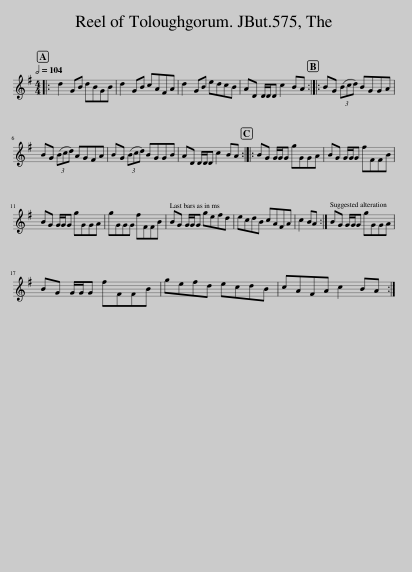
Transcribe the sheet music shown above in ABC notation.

X:1
L:1/8
Q:1/2=104
M:4/4
I:linebreak $
K:G
V:1 treble
V:1
|: d2 GB dBGB | d2 GB cAFA | d2 GB edcB | AD D/D/D c2 BA :: BG (3(Bcd) BGGA |$ %5
 BG (3(Bcd) AGFA | BG (3(Bcd) BGGB | AD D/D/D c2 BA :: BG G/G/G gGGA | BG G/G/G fFFB |$ %10
 BG G/G/G gGGA | gGGG fFFB | BG G/G/G gefd | ecdB cAFA | c2 BA :| %15
 BG G/G/G gGGA |$ BG G/G/G fFFB | gefd ecdB | cAFA c2 BA :| %19
